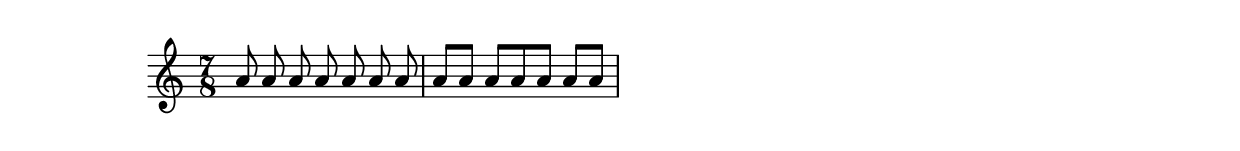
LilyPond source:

% Do not edit this file; it is automatically
% generated from Documentation/snippets/new
% This file is in the public domain.
%% Note: this file works from version 2.13.36
\version "2.13.40"

\header {
%% Translation of GIT committish: 5160eccb26cee0bfd802d844233e4a8d795a1e94
  texidoces = "
No está especificada ninguna agrupación predeterminada automática
de las barras para el compás de 7/8, de forma que si se requieren
barras automáticas se debe especificar la forma de agrupamiento.
Por ejemplo, para agrupar todas las barras en la forma 2-3-2 en el
compás de 7/8, especificamos los finales de barra en 2/8 y 5/8:

"
  doctitlees = "Agrupamiento de las barras en el compás de 7/8"


%% Translation of GIT committish: 0a868be38a775ecb1ef935b079000cebbc64de40
texidocde = "
Es gibt keine automatischen Balkengruppen für 7/8-Takte.  Wenn diese
Taktart benötigt wird, müssen die Gruppierungen definiert werden.  Um
beispielsweise alle Noten in 2/8-3/8-2/8 aufzuteilen, müssen Balkenenden
für 2/8 und 5/8 definiert werden:

"
  doctitlede = "Balkengruppen für 7/8-Takte"


%% Translation of GIT committish: 548076f550a2b7fb09f1260f0e5e2bb028ad396c
texidocfr = "
Aucune règle de ligature automatique n'est disponible pour une mesure à
7/8.  Il faudra donc, en pareil cas, définir vous-même les règles de
regroupement.  Pour, par exemple, ligaturer sur la base de 2/8-3/8-2/8,
il faudra donc définir les terminaisons de 2/8 et 5/8 :

"
  doctitlefr = "Règle de ligature dans une mesure à 7/8"

  lsrtags = "rhythms"
  texidoc = "
There is no default beat structure specified for 7/8 time,
so if automatic beams are required the structure must be specified.  For
example, to group all beams 2-3-2 in 7/8 time, specify the
beat structure to be (2 3 2):
"
  doctitle = "Beam grouping in 7/8 time"
} % begin verbatim


\relative c'' {
  \time 7/8
  % rhythm 2-3-2
  a8 a a a a a a
  \set Score.beatStructure = #'(2 3 2)
  a8 a a a a a a
}
